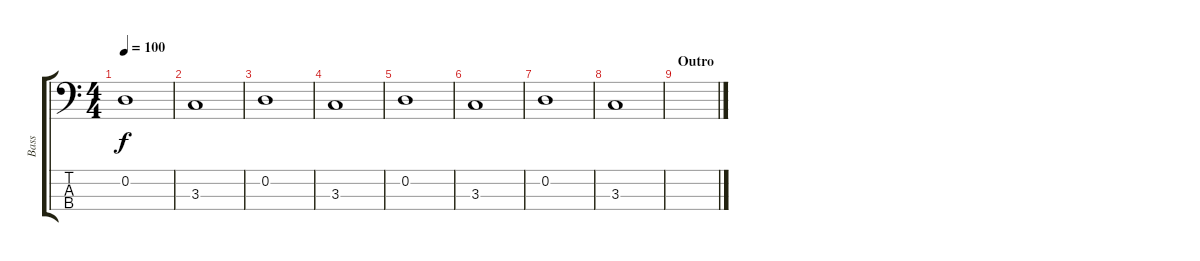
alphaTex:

\track ("Bass" "Bass") {instrument acousticbass}
\staff {score tabs}
\tuning (G2 D2 A1 E1) {hide}
\ts (4 4)
\tempo 100
\clef f4
\ks c
0.2.1{dy f} |
3.3.1 |
0.2.1 |
3.3.1 |
0.2.1 |
3.3.1 |
0.2.1 |
3.3.1 |
\section ("" "Outro")
